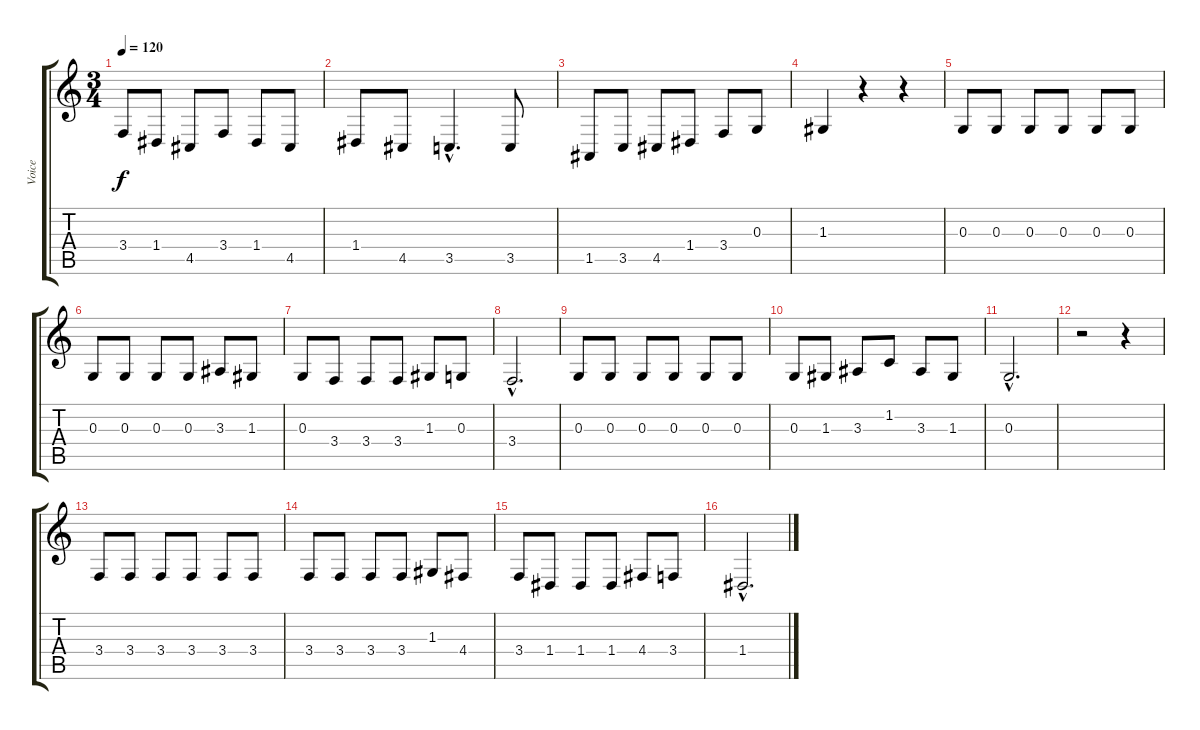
\track ("Voice" "Voice") {instrument voiceoohs}
\staff {score tabs}
\tuning (E4 B3 G3 D3 A2 E2) {hide}
\ts (3 4)
\tempo 120
\clef g2
\ks c
3.4.8{dy f} 1.4.8 4.5.8 3.4.8 1.4.8 4.5.8 |
1.4.8 4.5.8 3.5{hac}.4{d} 3.5.8 |
1.5.8 3.5.8 4.5.8 1.4.8 3.4.8 0.3.8 |
1.3.4 r.4 r.4 |
0.3.8 0.3.8 0.3.8 0.3.8 0.3.8 0.3.8 |
0.3.8 0.3.8 0.3.8 0.3.8 3.3.8 1.3.8 |
0.3.8 3.4.8 3.4.8 3.4.8 1.3.8 0.3.8 |
3.4{hac}.2{d} |
0.3.8 0.3.8 0.3.8 0.3.8 0.3.8 0.3.8 |
0.3.8 1.3.8 3.3.8 1.2.8 3.3.8 1.3.8 |
0.3{hac}.2{d} |
r.2 r.4 |
3.4.8 3.4.8 3.4.8 3.4.8 3.4.8 3.4.8 |
3.4.8 3.4.8 3.4.8 3.4.8 1.3.8 4.4.8 |
3.4.8 1.4.8 1.4.8 1.4.8 4.4.8 3.4.8 |
1.4{hac}.2{d}
